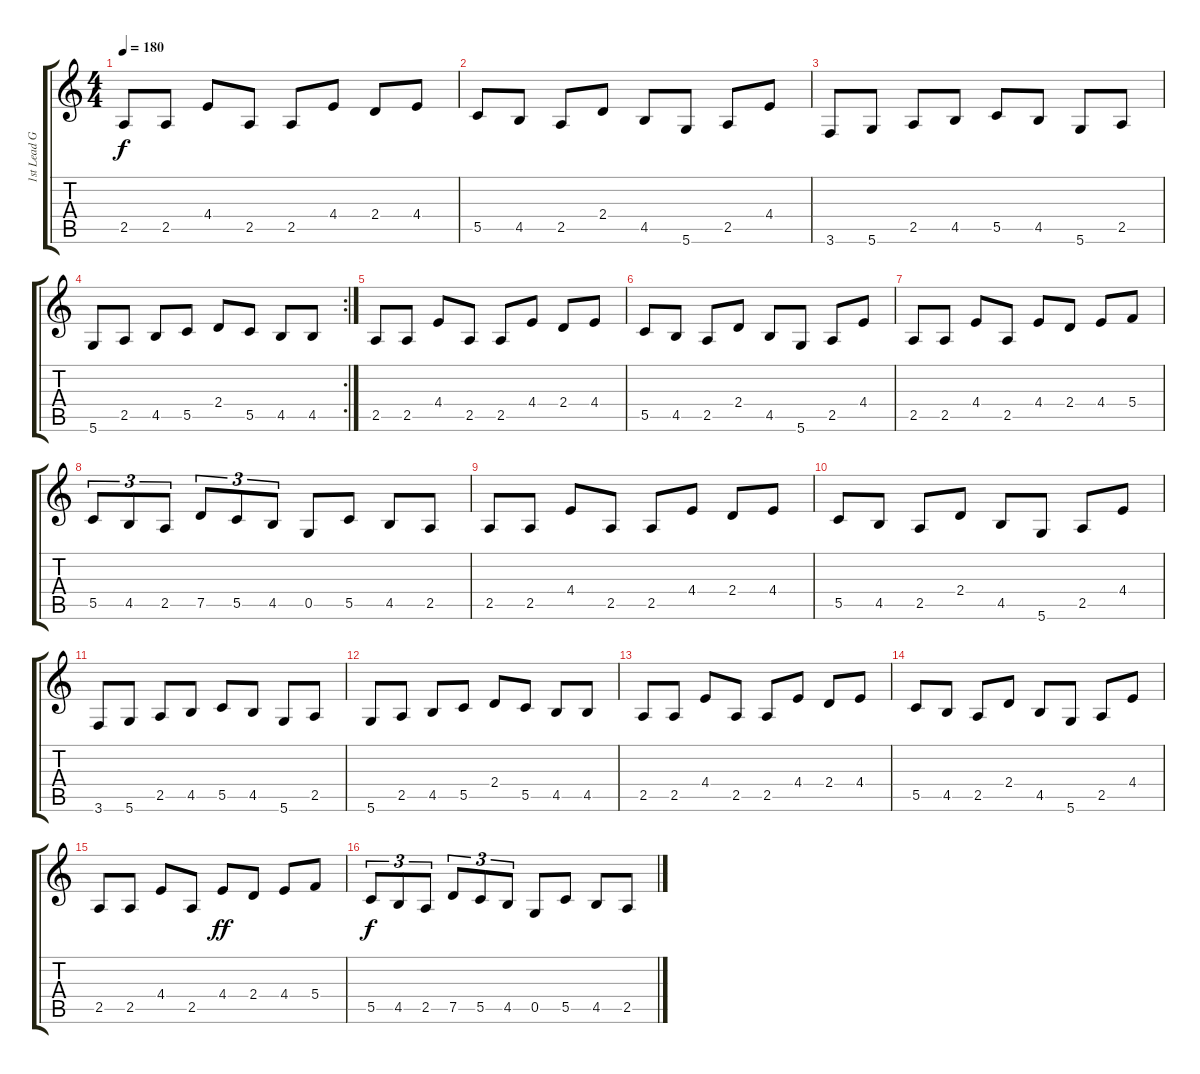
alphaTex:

\track ("1st Lead Guitar" "1st Lead G") {instrument distortionguitar}
\staff {score tabs}
\tuning (D4 A3 F3 C3 G2 D2) {hide}
\ts (4 4)
\tempo 180
\clef g2
\ks c
2.5.8{dy f} 2.5.8 4.4.8 2.5.8 2.5.8 4.4.8 2.4.8 4.4.8 |
5.5.8 4.5.8 2.5.8 2.4.8 4.5.8 5.6.8 2.5.8 4.4.8 |
3.6.8 5.6.8 2.5.8 4.5.8 5.5.8 4.5.8 5.6.8 2.5.8 |
\rc 2
5.6.8 2.5.8 4.5.8 5.5.8 2.4.8 5.5.8 4.5.8 4.5.8 |
2.5.8 2.5.8 4.4.8 2.5.8 2.5.8 4.4.8 2.4.8 4.4.8 |
5.5.8 4.5.8 2.5.8 2.4.8 4.5.8 5.6.8 2.5.8 4.4.8 |
2.5.8 2.5.8 4.4.8 2.5.8 4.4.8 2.4.8 4.4.8 5.4.8 |
5.5.8{tu (3 2)} 4.5.8{tu (3 2)} 2.5.8{tu (3 2)} 7.5.8{tu (3 2)} 5.5.8{tu (3 2)} 4.5.8{tu (3 2)} 0.5.8 5.5.8 4.5.8 2.5.8 |
2.5.8 2.5.8 4.4.8 2.5.8 2.5.8 4.4.8 2.4.8 4.4.8 |
5.5.8 4.5.8 2.5.8 2.4.8 4.5.8 5.6.8 2.5.8 4.4.8 |
3.6.8 5.6.8 2.5.8 4.5.8 5.5.8 4.5.8 5.6.8 2.5.8 |
5.6.8 2.5.8 4.5.8 5.5.8 2.4.8 5.5.8 4.5.8 4.5.8 |
2.5.8 2.5.8 4.4.8 2.5.8 2.5.8 4.4.8 2.4.8 4.4.8 |
5.5.8 4.5.8 2.5.8 2.4.8 4.5.8 5.6.8 2.5.8 4.4.8 |
2.5.8 2.5.8 4.4.8 2.5.8 4.4.8{dy ff} 2.4.8 4.4.8 5.4.8 |
5.5.8{tu (3 2) dy f} 4.5.8{tu (3 2)} 2.5.8{tu (3 2)} 7.5.8{tu (3 2)} 5.5.8{tu (3 2)} 4.5.8{tu (3 2)} 0.5.8 5.5.8 4.5.8 2.5.8
